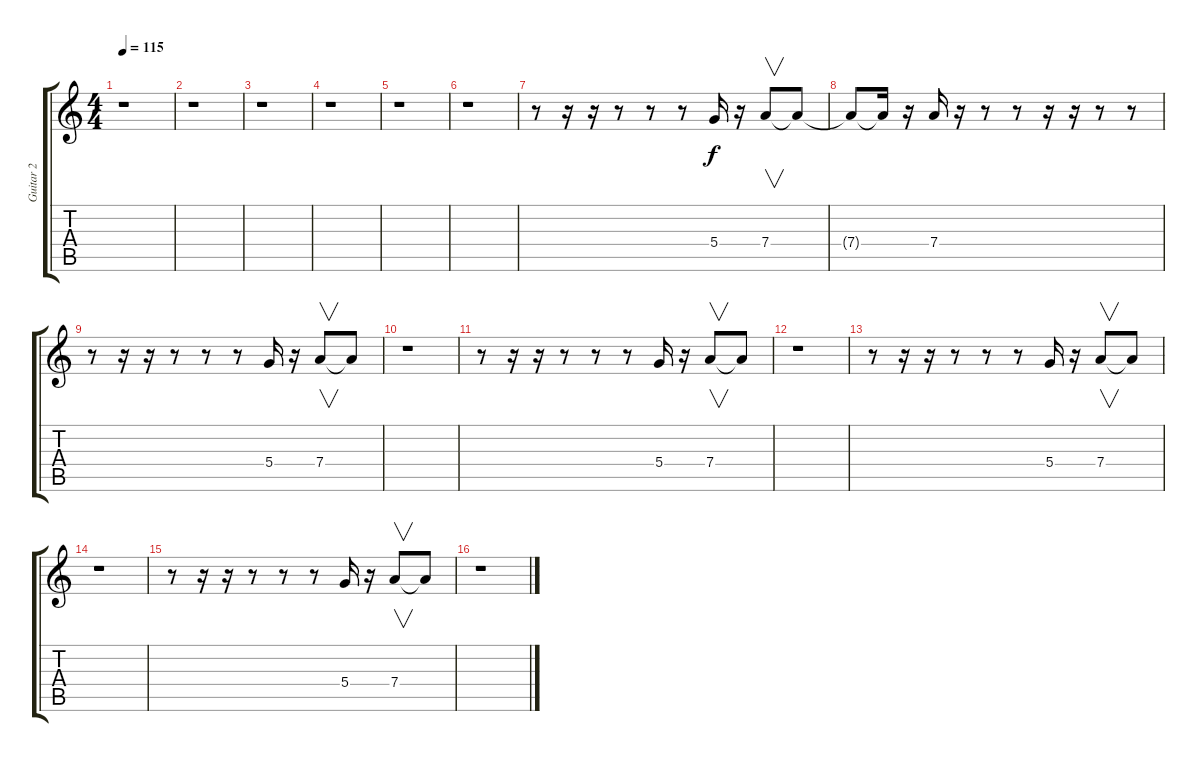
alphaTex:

\track ("Guitar 2" "Guitar 2") {instrument electricguitarjazz}
\staff {score tabs}
\tuning (E4 B3 G3 D3 A2 E2) {hide}
\ts (4 4)
\tempo 115
\clef g2
\ks c
r.1{dy f} |
r.1 |
r.1 |
r.1 |
r.1 |
r.1 |
r.8 r.16 r.16 r.8 r.8 r.8 5.4.16 r.16 7.4.8{v} 7.4{t}.8 |
7.4{t}.8 7.4{t}.16 r.16 7.4.16 r.16 r.8 r.8 r.16 r.16 r.8 r.8 |
r.8 r.16 r.16 r.8 r.8 r.8 5.4.16 r.16 7.4.8{v} 7.4{t}.8 |
r.1 |
r.8 r.16 r.16 r.8 r.8 r.8 5.4.16 r.16 7.4.8{v} 7.4{t}.8 |
r.1 |
r.8 r.16 r.16 r.8 r.8 r.8 5.4.16 r.16 7.4.8{v} 7.4{t}.8 |
r.1 |
r.8 r.16 r.16 r.8 r.8 r.8 5.4.16 r.16 7.4.8{v} 7.4{t}.8 |
r.1
